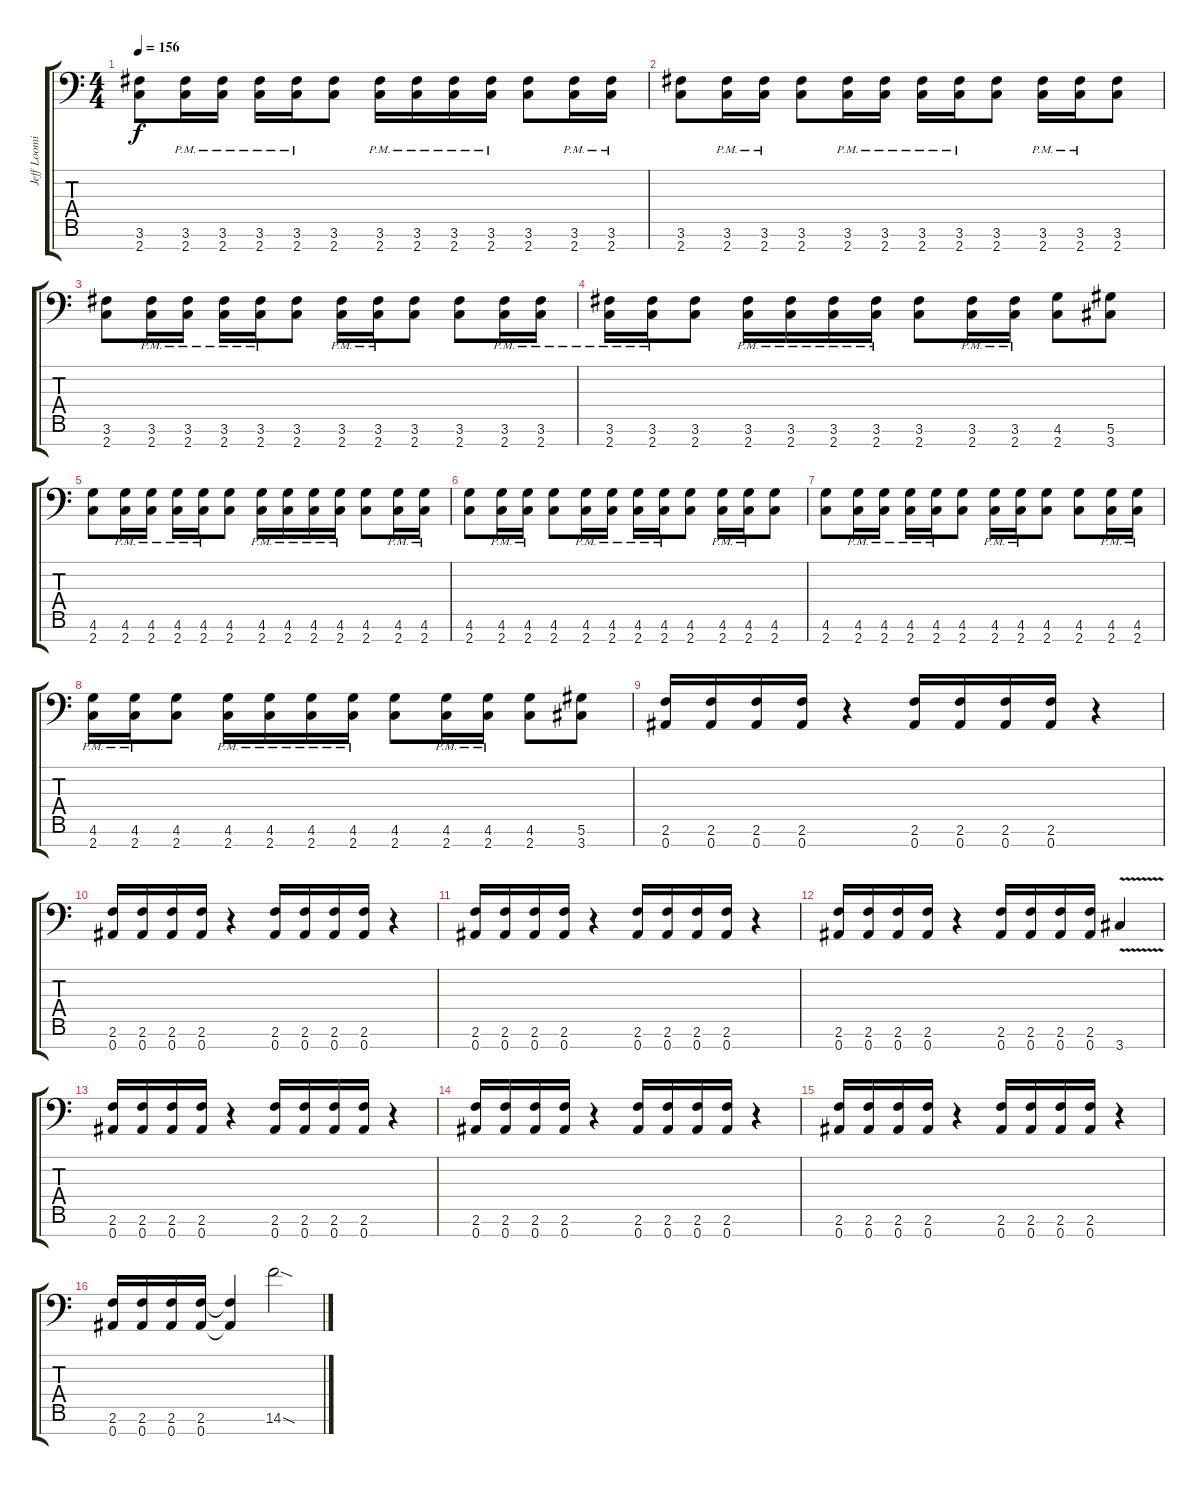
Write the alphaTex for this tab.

\track ("Jeff Loomis Rythme" "Jeff Loomi") {instrument distortionguitar}
\staff {score tabs}
\tuning (Eb4 Bb3 Gb3 Db3 Ab2 Eb2 Bb1) {hide}
\ts (4 4)
\section ("" "")
\tempo 156
\clef f4
\ks c
(3.6 2.7).8{dy f} (3.6{pm} 2.7{pm}).16 (3.6{pm} 2.7{pm}).16 (3.6{pm} 2.7{pm}).16 (3.6{pm} 2.7{pm}).16 (3.6 2.7).8 (3.6{pm} 2.7{pm}).16 (3.6{pm} 2.7{pm}).16 (3.6{pm} 2.7{pm}).16 (3.6{pm} 2.7{pm}).16 (3.6 2.7).8 (3.6{pm} 2.7{pm}).16 (3.6{pm} 2.7{pm}).16 |
(3.6 2.7).8 (3.6{pm} 2.7{pm}).16 (3.6{pm} 2.7{pm}).16 (3.6 2.7).8 (3.6{pm} 2.7{pm}).16 (3.6{pm} 2.7{pm}).16 (3.6{pm} 2.7{pm}).16 (3.6{pm} 2.7{pm}).16 (3.6 2.7).8 (3.6{pm} 2.7{pm}).16 (3.6{pm} 2.7{pm}).16 (3.6 2.7).8 |
(3.6 2.7).8 (3.6{pm} 2.7{pm}).16 (3.6{pm} 2.7{pm}).16 (3.6{pm} 2.7{pm}).16 (3.6{pm} 2.7{pm}).16 (3.6 2.7).8 (3.6{pm} 2.7{pm}).16 (3.6{pm} 2.7{pm}).16 (3.6 2.7).8 (3.6 2.7).8 (3.6{pm} 2.7{pm}).16 (3.6{pm} 2.7{pm}).16 |
(3.6{pm} 2.7{pm}).16 (3.6{pm} 2.7{pm}).16 (3.6 2.7).8 (3.6{pm} 2.7{pm}).16 (3.6{pm} 2.7{pm}).16 (3.6{pm} 2.7{pm}).16 (3.6{pm} 2.7{pm}).16 (3.6 2.7).8 (3.6{pm} 2.7{pm}).16 (3.6{pm} 2.7{pm}).16 (4.6 2.7).8 (5.6 3.7).8 |
(4.6 2.7).8 (4.6{pm} 2.7{pm}).16 (4.6{pm} 2.7{pm}).16 (4.6{pm} 2.7{pm}).16 (4.6{pm} 2.7{pm}).16 (4.6 2.7).8 (4.6{pm} 2.7{pm}).16 (4.6{pm} 2.7{pm}).16 (4.6{pm} 2.7{pm}).16 (4.6{pm} 2.7{pm}).16 (4.6 2.7).8 (4.6{pm} 2.7{pm}).16 (4.6{pm} 2.7{pm}).16 |
(4.6 2.7).8 (4.6{pm} 2.7{pm}).16 (4.6{pm} 2.7{pm}).16 (4.6 2.7).8 (4.6{pm} 2.7{pm}).16 (4.6{pm} 2.7{pm}).16 (4.6{pm} 2.7{pm}).16 (4.6{pm} 2.7{pm}).16 (4.6 2.7).8 (4.6{pm} 2.7{pm}).16 (4.6{pm} 2.7{pm}).16 (4.6 2.7).8 |
(4.6 2.7).8 (4.6{pm} 2.7{pm}).16 (4.6{pm} 2.7{pm}).16 (4.6{pm} 2.7{pm}).16 (4.6{pm} 2.7{pm}).16 (4.6 2.7).8 (4.6{pm} 2.7{pm}).16 (4.6{pm} 2.7{pm}).16 (4.6 2.7).8 (4.6 2.7).8 (4.6{pm} 2.7{pm}).16 (4.6{pm} 2.7{pm}).16 |
(4.6{pm} 2.7{pm}).16 (4.6{pm} 2.7{pm}).16 (4.6 2.7).8 (4.6{pm} 2.7{pm}).16 (4.6{pm} 2.7{pm}).16 (4.6{pm} 2.7{pm}).16 (4.6{pm} 2.7{pm}).16 (4.6 2.7).8 (4.6{pm} 2.7{pm}).16 (4.6{pm} 2.7{pm}).16 (4.6 2.7).8 (5.6 3.7).8 |
\section ("" "")
(2.6 0.7).16 (2.6 0.7).16 (2.6 0.7).16 (2.6 0.7).16 r.4 (2.6 0.7).16 (2.6 0.7).16 (2.6 0.7).16 (2.6 0.7).16 r.4 |
(2.6 0.7).16 (2.6 0.7).16 (2.6 0.7).16 (2.6 0.7).16 r.4 (2.6 0.7).16 (2.6 0.7).16 (2.6 0.7).16 (2.6 0.7).16 r.4 |
(2.6 0.7).16 (2.6 0.7).16 (2.6 0.7).16 (2.6 0.7).16 r.4 (2.6 0.7).16 (2.6 0.7).16 (2.6 0.7).16 (2.6 0.7).16 r.4 |
(2.6 0.7).16 (2.6 0.7).16 (2.6 0.7).16 (2.6 0.7).16 r.4 (2.6 0.7).16 (2.6 0.7).16 (2.6 0.7).16 (2.6 0.7).16 3.7{v}.4 |
(2.6 0.7).16 (2.6 0.7).16 (2.6 0.7).16 (2.6 0.7).16 r.4 (2.6 0.7).16 (2.6 0.7).16 (2.6 0.7).16 (2.6 0.7).16 r.4 |
(2.6 0.7).16 (2.6 0.7).16 (2.6 0.7).16 (2.6 0.7).16 r.4 (2.6 0.7).16 (2.6 0.7).16 (2.6 0.7).16 (2.6 0.7).16 r.4 |
(2.6 0.7).16 (2.6 0.7).16 (2.6 0.7).16 (2.6 0.7).16 r.4 (2.6 0.7).16 (2.6 0.7).16 (2.6 0.7).16 (2.6 0.7).16 r.4 |
(2.6 0.7).16 (2.6 0.7).16 (2.6 0.7).16 (2.6 0.7).16 (2.6{t} 0.7{t}).4 14.6{sod}.2
